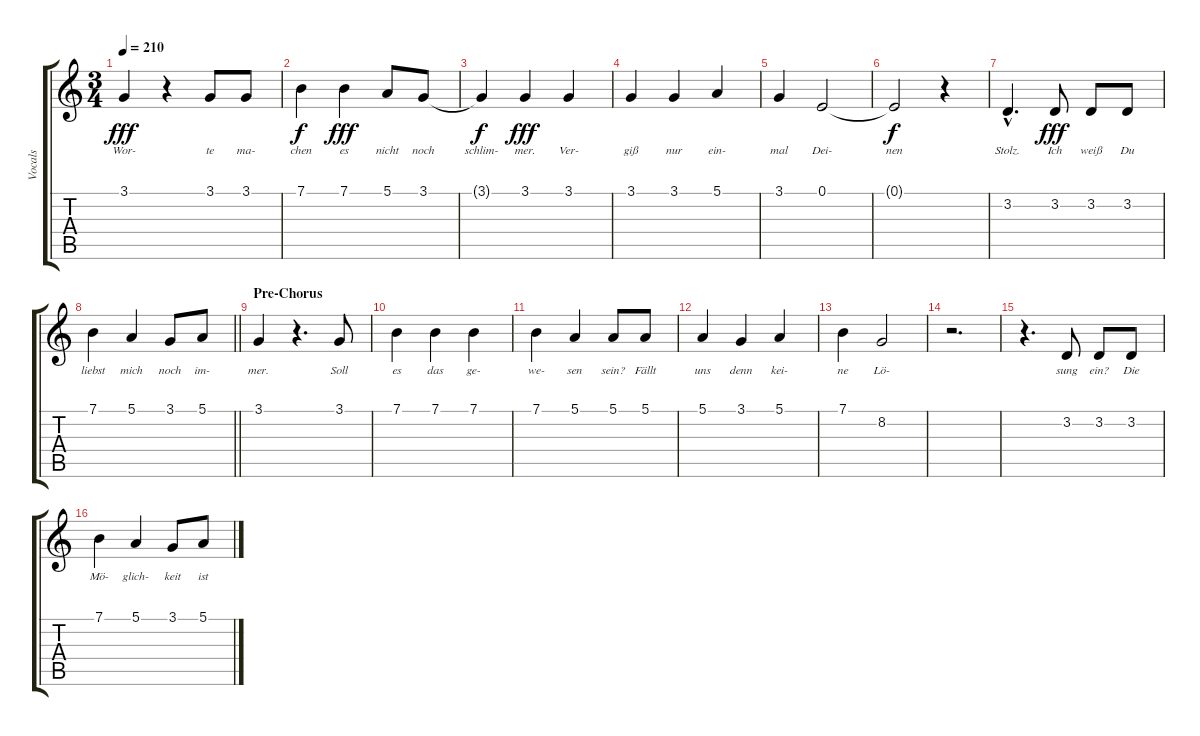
\track ("Vocals" "Vocals") {instrument sopranosax}
\staff {score tabs}
\tuning (E4 B3 G3 D3 A2 E2) {hide}
\ts (3 4)
\tempo 210
\clef g2
\ks c
3.1.4{lyrics (0 "Wor-") lyrics (1 "") lyrics (2 "") lyrics (3 "") lyrics (4 "") dy fff} r.4 3.1.8{lyrics (0 "te") lyrics (1 "") lyrics (2 "") lyrics (3 "") lyrics (4 "")} 3.1.8{lyrics (0 "ma-") lyrics (1 "") lyrics (2 "") lyrics (3 "") lyrics (4 "")} |
7.1.4{lyrics (0 "chen") lyrics (1 "") lyrics (2 "") lyrics (3 "") lyrics (4 "") dy f} 7.1.4{lyrics (0 "es") lyrics (1 "") lyrics (2 "") lyrics (3 "") lyrics (4 "") dy fff} 5.1.8{lyrics (0 "nicht") lyrics (1 "") lyrics (2 "") lyrics (3 "") lyrics (4 "")} 3.1.8{lyrics (0 "noch") lyrics (1 "") lyrics (2 "") lyrics (3 "") lyrics (4 "")} |
3.1{t}.4{lyrics (0 "schlim-") lyrics (1 "") lyrics (2 "") lyrics (3 "") lyrics (4 "") dy f} 3.1.4{lyrics (0 "mer.") lyrics (1 "") lyrics (2 "") lyrics (3 "") lyrics (4 "") dy fff} 3.1.4{lyrics (0 "Ver-") lyrics (1 "") lyrics (2 "") lyrics (3 "") lyrics (4 "")} |
3.1.4{lyrics (0 "giß") lyrics (1 "") lyrics (2 "") lyrics (3 "") lyrics (4 "")} 3.1.4{lyrics (0 "nur") lyrics (1 "") lyrics (2 "") lyrics (3 "") lyrics (4 "")} 5.1.4{lyrics (0 "ein-") lyrics (1 "") lyrics (2 "") lyrics (3 "") lyrics (4 "")} |
3.1.4{lyrics (0 "mal") lyrics (1 "") lyrics (2 "") lyrics (3 "") lyrics (4 "")} 0.1.2{lyrics (0 "Dei-") lyrics (1 "") lyrics (2 "") lyrics (3 "") lyrics (4 "")} |
0.1{t}.2{lyrics (0 "nen") lyrics (1 "") lyrics (2 "") lyrics (3 "") lyrics (4 "") dy f} r.4 |
3.2{hac}.4{d lyrics (0 "Stolz.") lyrics (1 "") lyrics (2 "") lyrics (3 "") lyrics (4 "")} 3.2.8{lyrics (0 "Ich") lyrics (1 "") lyrics (2 "") lyrics (3 "") lyrics (4 "") dy fff} 3.2.8{lyrics (0 "weiß") lyrics (1 "") lyrics (2 "") lyrics (3 "") lyrics (4 "")} 3.2.8{lyrics (0 "Du") lyrics (1 "") lyrics (2 "") lyrics (3 "") lyrics (4 "")} |
\barLineRight lightlight
7.1.4{lyrics (0 "liebst") lyrics (1 "") lyrics (2 "") lyrics (3 "") lyrics (4 "")} 5.1.4{lyrics (0 "mich") lyrics (1 "") lyrics (2 "") lyrics (3 "") lyrics (4 "")} 3.1.8{lyrics (0 "noch") lyrics (1 "") lyrics (2 "") lyrics (3 "") lyrics (4 "")} 5.1.8{lyrics (0 "im-") lyrics (1 "") lyrics (2 "") lyrics (3 "") lyrics (4 "")} |
\section ("" "Pre-Chorus")
3.1.4{lyrics (0 "mer.") lyrics (1 "") lyrics (2 "") lyrics (3 "") lyrics (4 "")} r.4{d} 3.1.8{lyrics (0 "Soll") lyrics (1 "") lyrics (2 "") lyrics (3 "") lyrics (4 "")} |
7.1.4{lyrics (0 "es") lyrics (1 "") lyrics (2 "") lyrics (3 "") lyrics (4 "")} 7.1.4{lyrics (0 "das") lyrics (1 "") lyrics (2 "") lyrics (3 "") lyrics (4 "")} 7.1.4{lyrics (0 "ge-") lyrics (1 "") lyrics (2 "") lyrics (3 "") lyrics (4 "")} |
7.1.4{lyrics (0 "we-") lyrics (1 "") lyrics (2 "") lyrics (3 "") lyrics (4 "")} 5.1.4{lyrics (0 "sen") lyrics (1 "") lyrics (2 "") lyrics (3 "") lyrics (4 "")} 5.1.8{lyrics (0 "sein?") lyrics (1 "") lyrics (2 "") lyrics (3 "") lyrics (4 "")} 5.1.8{lyrics (0 "Fällt") lyrics (1 "") lyrics (2 "") lyrics (3 "") lyrics (4 "")} |
5.1.4{lyrics (0 "uns") lyrics (1 "") lyrics (2 "") lyrics (3 "") lyrics (4 "")} 3.1.4{lyrics (0 "denn") lyrics (1 "") lyrics (2 "") lyrics (3 "") lyrics (4 "")} 5.1.4{lyrics (0 "kei-") lyrics (1 "") lyrics (2 "") lyrics (3 "") lyrics (4 "")} |
7.1.4{lyrics (0 "ne") lyrics (1 "") lyrics (2 "") lyrics (3 "") lyrics (4 "")} 8.2.2{lyrics (0 "Lö-") lyrics (1 "") lyrics (2 "") lyrics (3 "") lyrics (4 "")} |
r.2{d} |
r.4{d} 3.2.8{lyrics (0 "sung") lyrics (1 "") lyrics (2 "") lyrics (3 "") lyrics (4 "")} 3.2.8{lyrics (0 "ein?") lyrics (1 "") lyrics (2 "") lyrics (3 "") lyrics (4 "")} 3.2.8{lyrics (0 "Die") lyrics (1 "") lyrics (2 "") lyrics (3 "") lyrics (4 "")} |
7.1.4{lyrics (0 "Mö-") lyrics (1 "") lyrics (2 "") lyrics (3 "") lyrics (4 "")} 5.1.4{lyrics (0 "glich-") lyrics (1 "") lyrics (2 "") lyrics (3 "") lyrics (4 "")} 3.1.8{lyrics (0 "keit") lyrics (1 "") lyrics (2 "") lyrics (3 "") lyrics (4 "")} 5.1.8{lyrics (0 "ist") lyrics (1 "") lyrics (2 "") lyrics (3 "") lyrics (4 "")}
